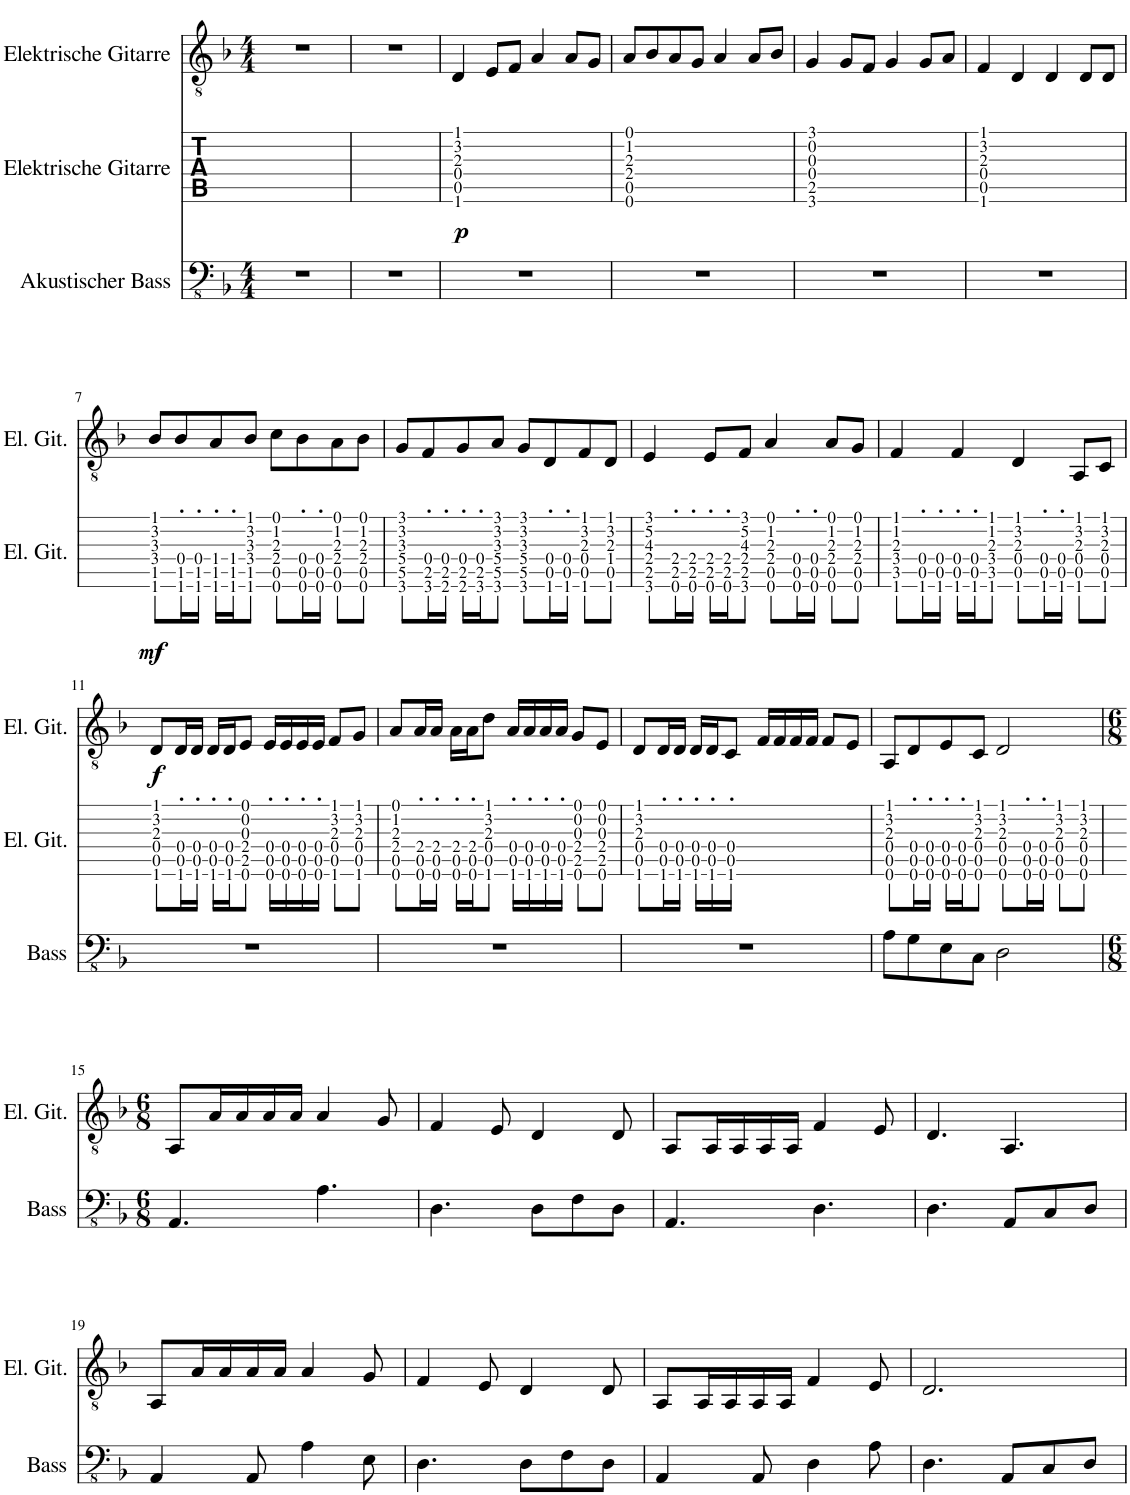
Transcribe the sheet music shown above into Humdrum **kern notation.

**kern	**kern	**dynam	**kern	**dynam
*part3	*part2	*part2	*part1	*part1
*staff3	*staff2	*staff2	*staff1	*staff1
*I"Akustischer Bass	*I"Elektrische Gitarre	*	*I"Elektrische Gitarre	*
*I'Bass	*I'El. Git.	*	*I'El. Git.	*
*	*stria6	*	*	*
*clefFv4	*	*	*clefGv2	*
*k[b-]	*k[b-]	*	*k[b-]	*
*M4/4	*M4/4	*	*M4/4	*
=1	=1	=1	=1	=1
1r	1r	.	1r	.
=2	=2	=2	=2	=2
1r	1r	.	1r	.
=3	=3	=3	=3	=3
!	!	!LO:DY:b	!	!
1r	1FF 1AA 1D 1A 1d 1f	p	4D/	.
.	.	.	8E/L	.
.	.	.	8F/J	.
.	.	.	4A/	.
.	.	.	8A/L	.
.	.	.	8G/J	.
=4	=4	=4	=4	=4
1r	1EE 1AA 1E 1A 1c 1e	.	8A/L	.
.	.	.	8B-/	.
.	.	.	8A/	.
.	.	.	8G/J	.
.	.	.	4A/	.
.	.	.	8A/L	.
.	.	.	8B-/J	.
=5	=5	=5	=5	=5
1r	1GG 1BB 1D 1G 1c- 1g	.	4G/	.
.	.	.	8G/L	.
.	.	.	8F/J	.
.	.	.	4G/	.
.	.	.	8G/L	.
.	.	.	8A/J	.
=6	=6	=6	=6	=6
1r	1FF 1AA 1D 1A 1d 1f	.	4F/	.
.	.	.	4D/	.
.	.	.	4D/	.
.	.	.	8D/L	.
.	.	.	8D/J	.
!!LO:LB:g=z
=7	=7	=7	=7	=7
!	!	!LO:DY:b	!	!
1r	8FF\ 8BB-\ 8F\ 8B-\ 8d\ 8f\L	mf	8B-/L	.
.	16FF\' 16BB-\' 16D\'L	.	8B-/	.
.	16FF\' 16BB-\' 16D\'JJ	.	.	.
.	16FF\' 16BB-\' 16D#\'LL	.	8A/	.
.	16FF\' 16BB-\' 16D#\'J	.	.	.
.	8FF\ 8BB-\ 8F\ 8B-\ 8d\ 8f\J	.	8B-/J	.
.	8EE\ 8AA\ 8E\ 8A\ 8c\ 8e\L	.	8c\L	.
.	16EE\' 16AA\' 16D\'L	.	8B-\	.
.	16EE\' 16AA\' 16D\'JJ	.	.	.
.	8EE\ 8AA\ 8E\ 8A\ 8c\ 8e\L	.	8A\	.
.	8EE\ 8AA\ 8E\ 8A\ 8c\ 8e\J	.	8B-\J	.
=8	=8	=8	=8	=8
1r	8GG\ 8D\ 8G\ 8B-\ 8d\ 8g\L	.	8G/L	.
.	16GG\' 16BB\' 16D\'L	.	8F/	.
.	16FF#\' 16BB\' 16D\'JJ	.	.	.
.	16FF#\' 16BB\' 16D\'LL	.	8G/	.
.	16GG\' 16BB\' 16D\'J	.	.	.
.	8GG\ 8D\ 8G\ 8B-\ 8d\ 8g\J	.	8A/J	.
.	8GG\ 8D\ 8G\ 8B-\ 8d\ 8g\L	.	8G/L	.
.	16FF\' 16AA\' 16D\'L	.	8D/	.
.	16FF\' 16AA\' 16D\'JJ	.	.	.
.	8FF\ 8AA\ 8D\ 8A\ 8d\ 8f\L	.	8F/	.
.	8FF\ 8AA\ 8D#\ 8A\ 8d\ 8f\J	.	8D/J	.
=9	=9	=9	=9	=9
1r	8GG\ 8BB\ 8E\ 8B\ 8e\ 8g\L	.	4E/	.
.	16EE\' 16BB\' 16E\'L	.	.	.
.	16EE\' 16BB\' 16E\'JJ	.	.	.
.	16EE\' 16BB\' 16E\'LL	.	8E/L	.
.	16EE\' 16BB\' 16E\'J	.	.	.
.	8GG\ 8BB\ 8E\ 8B\ 8e\ 8g\J	.	8F/J	.
.	8EE\ 8AA\ 8E\ 8A\ 8c\ 8e\L	.	4A/	.
.	16EE\' 16AA\' 16D\'L	.	.	.
.	16EE\' 16AA\' 16D\'JJ	.	.	.
.	8EE\ 8AA\ 8E\ 8A\ 8c\ 8e\L	.	8A/L	.
.	8EE\ 8AA\ 8E\ 8A\ 8c\ 8e\J	.	8G/J	.
=10	=10	=10	=10	=10
1r	8FF\ 8C\ 8F\ 8A\ 8c\ 8f\L	.	4F/	.
.	16FF\' 16AA\' 16D\'L	.	.	.
.	16FF\' 16AA\' 16D\'JJ	.	.	.
.	16FF\' 16AA\' 16D\'LL	.	4F/	.
.	16FF\' 16AA\' 16D\'J	.	.	.
.	8FF\ 8C\ 8F\ 8A\ 8c\ 8f\J	.	.	.
.	8FF\ 8AA\ 8D\ 8A\ 8d\ 8f\L	.	4D/	.
.	16FF\' 16AA\' 16D\'L	.	.	.
.	16FF\' 16AA\' 16D\'JJ	.	.	.
.	8FF\ 8AA\ 8D\ 8A\ 8d\ 8f\L	.	8AA/L	.
.	8FF\ 8AA\ 8D\ 8A\ 8d\ 8f\J	.	8C/J	.
!!LO:LB:g=z
=11	=11	=11	=11	=11
!	!	!	!	!LO:DY:b
1r	8FF\ 8AA\ 8D\ 8A\ 8d\ 8f\L	.	8D/L	f
.	16FF\' 16AA\' 16D\'L	.	16D/L	.
.	16FF\' 16AA\' 16D\'JJ	.	16D/JJ	.
.	16FF\' 16AA\' 16D\'LL	.	16D/LL	.
.	16FF\' 16AA\' 16D\'J	.	16D/J	.
.	8EE\ 8C-\ 8E\ 8G\ 8c-\ 8e\J	.	8E/J	.
.	16EE\' 16AA\' 16D\'LL	.	16E/LL	.
.	16EE\' 16AA\' 16D\'	.	16E/	.
.	16EE\' 16AA\' 16D\'	.	16E/	.
.	16EE\' 16AA\' 16D\'JJ	.	16E/JJ	.
.	8FF\ 8AA\ 8D\ 8A\ 8d\ 8f\L	.	8F/L	.
.	8FF\ 8AA\ 8D\ 8A\ 8d\ 8f\J	.	8G/J	.
=12	=12	=12	=12	=12
1r	8EE\ 8AA\ 8E\ 8A\ 8c\ 8e\L	.	8A/L	.
.	16EE\' 16AA\' 16E\'L	.	16A/L	.
.	16EE\' 16AA\' 16E\'JJ	.	16A/JJ	.
.	16EE\' 16AA\' 16E\'LL	.	16A\LL	.
.	16EE\' 16AA\' 16E\'J	.	16A\J	.
.	8FF\ 8AA\ 8D\ 8A\ 8d\ 8f\J	.	8d\J	.
.	16FF\' 16AA\' 16D\'LL	.	16A/LL	.
.	16FF\' 16AA\' 16D\'	.	16A/	.
.	16FF\' 16AA\' 16D\'	.	16A/	.
.	16FF\' 16AA\' 16D\'JJ	.	16A/JJ	.
.	8EE\ 8BB\ 8E\ 8G\ 8c-\ 8e\L	.	8G/L	.
.	8EE\ 8BB\ 8E\ 8G\ 8c-\ 8e\J	.	8E/J	.
=13	=13	=13	=13	=13
1r	8FF\ 8AA\ 8D\ 8A\ 8d\ 8f\L	.	8D/L	.
.	16FF\' 16AA\' 16D\'L	.	16D/L	.
.	16FF\' 16AA\' 16D\'JJ	.	16D/JJ	.
.	16FF\' 16AA\' 16D\'LL	.	16D/LL	.
.	16FF\' 16AA\' 16D\'	.	16D/J	.
.	16FF\' 16AA\' 16D\'JJ	.	8C/J	.
.	16r	.	.	.
.	2r	.	16F/LL	.
.	.	.	16F/	.
.	.	.	16F/	.
.	.	.	16F/JJ	.
.	.	.	8F/L	.
.	.	.	8E/J	.
=14	=14	=14	=14	=14
8AA\L	8EE\ 8AA\ 8D\ 8A\ 8d\ 8f\L	.	8AA/L	.
8GG\	16EE\' 16AA\' 16D\'L	.	8D/	.
.	16EE\' 16AA\' 16D\'JJ	.	.	.
8EE\	16EE\' 16AA\' 16D\'LL	.	8E/	.
.	16EE\' 16AA\' 16D\'J	.	.	.
8CC\J	8EE\ 8AA\ 8D\ 8A\ 8d\ 8f\J	.	8C/J	.
2DD\	8EE\ 8AA\ 8D\ 8A\ 8d\ 8f\L	.	2D/	.
.	16EE\' 16AA\' 16D\'L	.	.	.
.	16EE\' 16AA\' 16D\'JJ	.	.	.
.	8EE\ 8AA\ 8D\ 8A\ 8d\ 8f\L	.	.	.
.	8EE\ 8AA\ 8D\ 8A\ 8d\ 8f\J	.	.	.
!!LO:LB:g=z
=15	=15	=15	=15	=15
*M6/8	*M6/8	*	*M6/8	*
4.AAA/	2.r	.	8AA/L	.
.	.	.	16A/L	.
.	.	.	16A/	.
.	.	.	16A/	.
.	.	.	16A/JJ	.
4.AA\	.	.	4A/	.
.	.	.	8G/	.
=16	=16	=16	=16	=16
4.DD\	2.r	.	4F/	.
.	.	.	8E/	.
8DD\L	.	.	4D/	.
8FF\	.	.	.	.
8DD\J	.	.	8D/	.
=17	=17	=17	=17	=17
4.AAA/	2.r	.	8AA/L	.
.	.	.	16AA/L	.
.	.	.	16AA/	.
.	.	.	16AA/	.
.	.	.	16AA/JJ	.
4.DD\	.	.	4F/	.
.	.	.	8E/	.
=18	=18	=18	=18	=18
4.DD\	2.r	.	4.D/	.
8AAA/L	.	.	4.AA/	.
8CC/	.	.	.	.
8DD/J	.	.	.	.
!!LO:LB:g=z
=19	=19	=19	=19	=19
4AAA/	2.r	.	8AA/L	.
.	.	.	16A/L	.
.	.	.	16A/	.
8AAA/	.	.	16A/	.
.	.	.	16A/JJ	.
4AA\	.	.	4A/	.
8EE\	.	.	8G/	.
=20	=20	=20	=20	=20
4.DD\	2.r	.	4F/	.
.	.	.	8E/	.
8DD\L	.	.	4D/	.
8FF\	.	.	.	.
8DD\J	.	.	8D/	.
=21	=21	=21	=21	=21
4AAA/	2.r	.	8AA/L	.
.	.	.	16AA/L	.
.	.	.	16AA/	.
8AAA/	.	.	16AA/	.
.	.	.	16AA/JJ	.
4DD\	.	.	4F/	.
8AA\	.	.	8E/	.
=22	=22	=22	=22	=22
4.DD\	2.r	.	2.D/	.
8AAA/L	.	.	.	.
8CC/	.	.	.	.
8DD/J	.	.	.	.
=	=	=	=	=
*-	*-	*-	*-	*-
